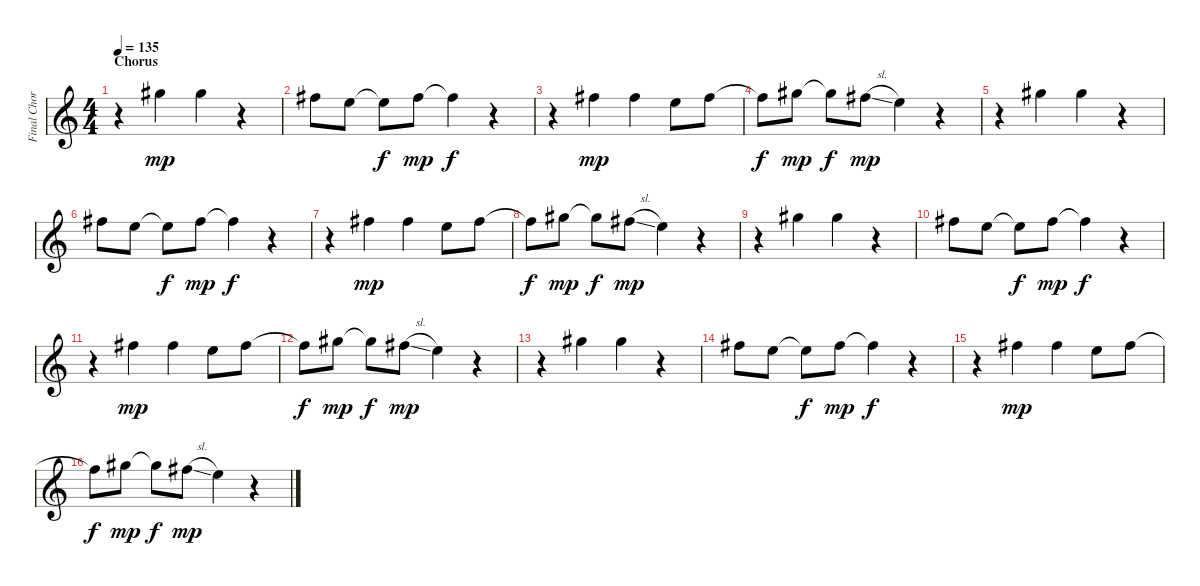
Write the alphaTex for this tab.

\track ("Final Chorus Vocals" "Final Chor") {instrument distortionguitar}
\staff {score}
\tuning (E4 B3 G3 D3 A2 E2) {hide}
\ts (4 4)
\section ("" "Chorus")
\tempo 135
\clef g2
\ks c
r.4{dy mp} 9.2.4 9.2.4 r.4 |
7.2.8 5.2.8 5.2{t}.8{dy f} 7.2.8{dy mp} 7.2{t}.4{dy f} r.4 |
r.4 7.2.4{dy mp} 7.2.4 5.2.8 7.2.8 |
7.2{t}.8{dy f} 9.2.8{dy mp} 9.2{t}.8{dy f} 7.2{sl}.8{dy mp} 5.2.4 r.4 |
r.4 9.2.4 9.2.4 r.4 |
7.2.8 5.2.8 5.2{t}.8{dy f} 7.2.8{dy mp} 7.2{t}.4{dy f} r.4 |
r.4 7.2.4{dy mp} 7.2.4 5.2.8 7.2.8 |
7.2{t}.8{dy f} 9.2.8{dy mp} 9.2{t}.8{dy f} 7.2{sl}.8{dy mp} 5.2.4 r.4 |
r.4 9.2.4 9.2.4 r.4 |
7.2.8 5.2.8 5.2{t}.8{dy f} 7.2.8{dy mp} 7.2{t}.4{dy f} r.4 |
r.4 7.2.4{dy mp} 7.2.4 5.2.8 7.2.8 |
7.2{t}.8{dy f} 9.2.8{dy mp} 9.2{t}.8{dy f} 7.2{sl}.8{dy mp} 5.2.4 r.4 |
r.4 9.2.4 9.2.4 r.4 |
7.2.8 5.2.8 5.2{t}.8{dy f} 7.2.8{dy mp} 7.2{t}.4{dy f} r.4 |
r.4 7.2.4{dy mp} 7.2.4 5.2.8 7.2.8 |
7.2{t}.8{dy f} 9.2.8{dy mp} 9.2{t}.8{dy f} 7.2{sl}.8{dy mp} 5.2.4 r.4
